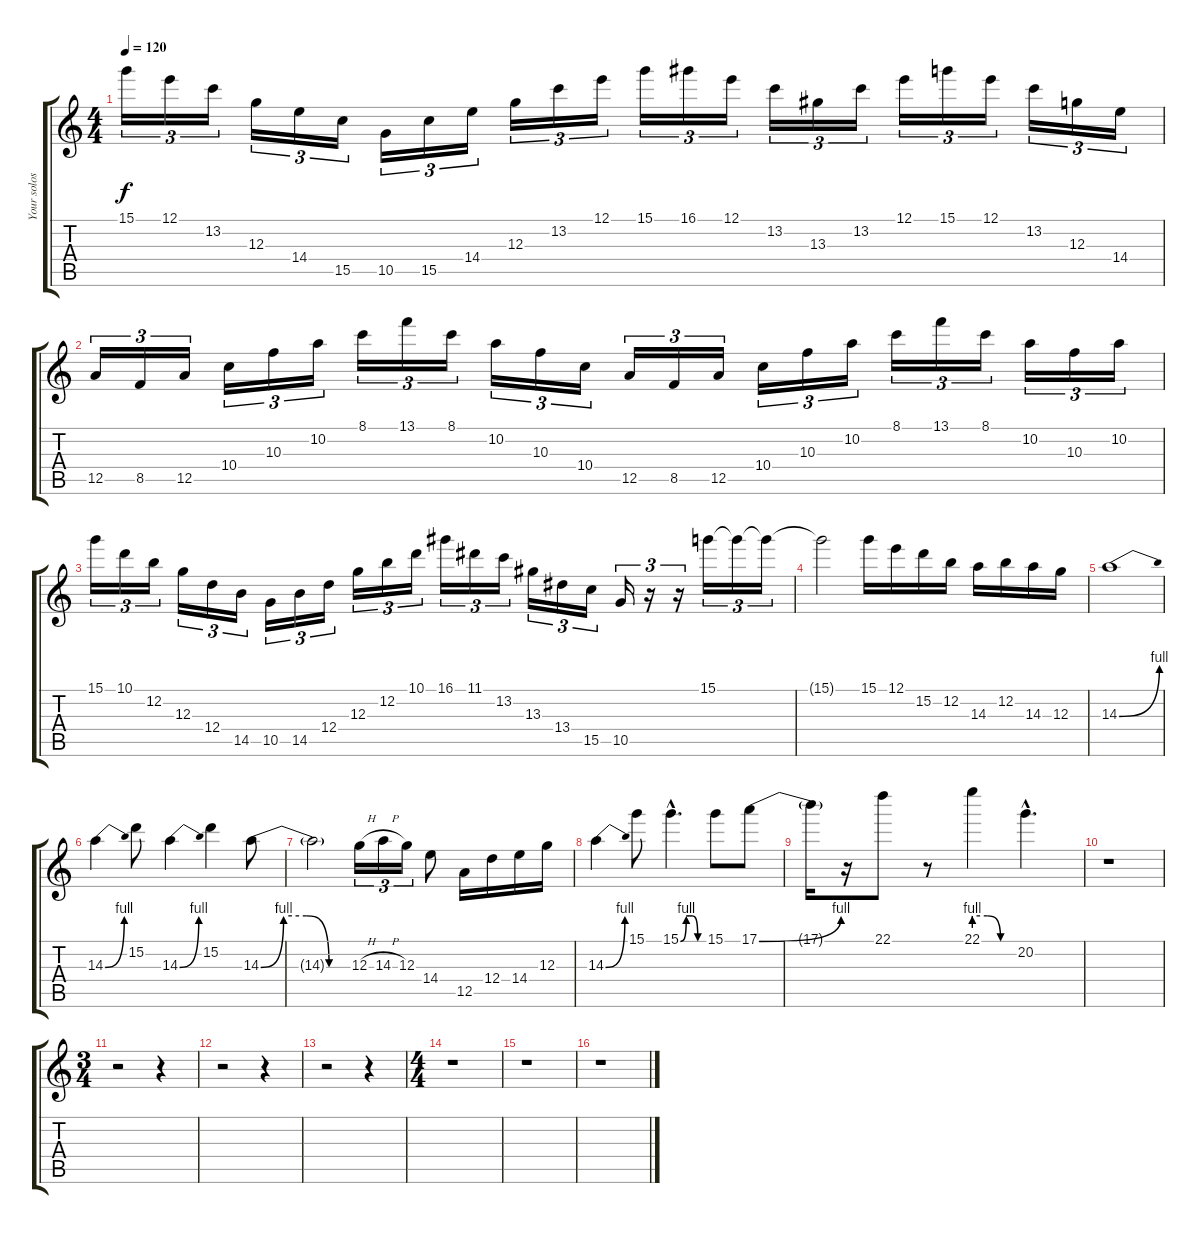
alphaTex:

\track ("Your solos here!" "Your solos") {instrument distortionguitar}
\staff {score tabs}
\tuning (E4 B3 G3 D3 A2 E2) {hide}
\ts (4 4)
\tempo 120
\clef g2
\ks c
15.1.16{tu (3 2) dy f} 12.1.16{tu (3 2)} 13.2.16{tu (3 2)} 12.3.16{tu (3 2)} 14.4.16{tu (3 2)} 15.5.16{tu (3 2)} 10.5.16{tu (3 2)} 15.5.16{tu (3 2)} 14.4.16{tu (3 2)} 12.3.16{tu (3 2)} 13.2.16{tu (3 2)} 12.1.16{tu (3 2)} 15.1.16{tu (3 2)} 16.1.16{tu (3 2)} 12.1.16{tu (3 2)} 13.2.16{tu (3 2)} 13.3.16{tu (3 2)} 13.2.16{tu (3 2)} 12.1.16{tu (3 2)} 15.1.16{tu (3 2)} 12.1.16{tu (3 2)} 13.2.16{tu (3 2)} 12.3.16{tu (3 2)} 14.4.16{tu (3 2)} |
12.5.16{tu (3 2)} 8.5.16{tu (3 2)} 12.5.16{tu (3 2)} 10.4.16{tu (3 2)} 10.3.16{tu (3 2)} 10.2.16{tu (3 2)} 8.1.16{tu (3 2)} 13.1.16{tu (3 2)} 8.1.16{tu (3 2)} 10.2.16{tu (3 2)} 10.3.16{tu (3 2)} 10.4.16{tu (3 2)} 12.5.16{tu (3 2)} 8.5.16{tu (3 2)} 12.5.16{tu (3 2)} 10.4.16{tu (3 2)} 10.3.16{tu (3 2)} 10.2.16{tu (3 2)} 8.1.16{tu (3 2)} 13.1.16{tu (3 2)} 8.1.16{tu (3 2)} 10.2.16{tu (3 2)} 10.3.16{tu (3 2)} 10.2.16{tu (3 2)} |
15.1.16{tu (3 2)} 10.1.16{tu (3 2)} 12.2.16{tu (3 2)} 12.3.16{tu (3 2)} 12.4.16{tu (3 2)} 14.5.16{tu (3 2)} 10.5.16{tu (3 2)} 14.5.16{tu (3 2)} 12.4.16{tu (3 2)} 12.3.16{tu (3 2)} 12.2.16{tu (3 2)} 10.1.16{tu (3 2)} 16.1.16{tu (3 2)} 11.1.16{tu (3 2)} 13.2.16{tu (3 2)} 13.3.16{tu (3 2)} 13.4.16{tu (3 2)} 15.5.16{tu (3 2)} 10.5.16{tu (3 2)} r.16{tu (3 2)} r.16{tu (3 2)} 15.1.16{tu (3 2)} 15.1{t}.16{tu (3 2)} 15.1{t}.16{tu (3 2)} |
15.1{t}.2 15.1.16 12.1.16 15.2.16 12.2.16 14.3.16 12.2.16 14.3.16 12.3.16 |
14.3{be (bend 0 0 60 4)}.1 |
14.3{be (bend 0 0 60 4)}.4 15.2.8 14.3{be (bend 0 0 60 4)}.4 15.2.4 14.3{be (custom 0 0 15 4 30 4 45 0 60 0)}.8 |
14.3{t}.2 12.3{h}.16{tu (3 2)} 14.3{h}.16{tu (3 2)} 12.3.16{tu (3 2)} 14.4.8 12.5.16 12.4.16 14.4.16 12.3.16 |
14.3{be (bend 0 0 60 4)}.4 15.1.8 15.1{be (custom 0 0 15 4 30 4 45 0 60 0) hac}.4{d} 15.1.8 17.1{be (bend 0 0 60 4)}.8 |
17.1{t}.16 r.16 22.1.8 r.8 22.1{be (custom 0 4 20 4 40 0 60 0)}.4 20.2{hac}.4{d} |
r.1 |
\ts (3 4)
r.2 r.4 |
r.2 r.4 |
r.2 r.4 |
\ts (4 4)
r.1 |
r.1 |
r.1
